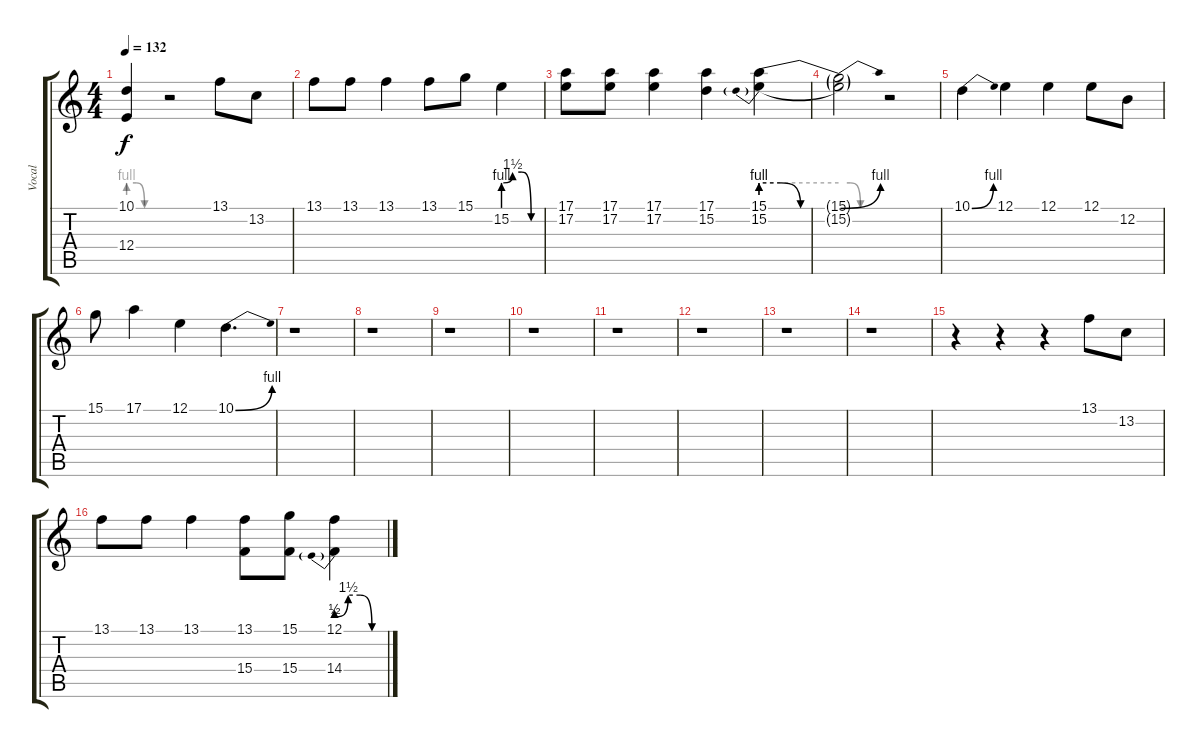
\track ("Vocal" "Vocal") {instrument baritonesax}
\staff {score tabs}
\tuning (E4 B3 G3 D3 A2 E2) {hide}
\ts (4 4)
\tempo 132
\clef g2
\ks c
(10.1{be (hold 0 0 60 0) t} 12.4{be (custom 0 4 15 4 30 0 60 0) t}).4{dy f} r.2 13.1.8 13.2.8 |
13.1.8 13.1.8 13.1.4 13.1.8 15.1.8 15.2{be (custom 0 4 15 6 30 6 45 0 60 0)}.4 |
(17.1 17.2).8 (17.1 17.2).8 (17.1 17.2).4 (17.1 15.2).4 (15.1{be (custom 0 4 15 4 30 0 60 0)} 15.2{be (prebend 0 4 60 4)}).4 |
(15.1{be (bend 0 0 60 4) t} 15.2{be (custom 0 4 15 4 30 0 60 0) t}).2 r.2 |
\section ("" "")
10.1{be (bend 0 0 60 4)}.4 12.1.4 12.1.4 12.1.8 12.2.8 |
15.1.8 17.1.4 12.1.4 10.1{be (bend 0 0 60 4)}.4{d} |
r.1 |
r.1 |
r.1 |
r.1 |
r.1 |
r.1 |
r.1 |
r.1 |
r.4 r.4 r.4 13.1.8 13.2.8 |
13.1.8 13.1.8 13.1.4 (13.1 15.4).8 (15.1 15.4).8 (12.1{be (custom 0 2 15 6 30 6 45 0 60 0)} 14.4{be (prebend 0 2 60 2)}).4
